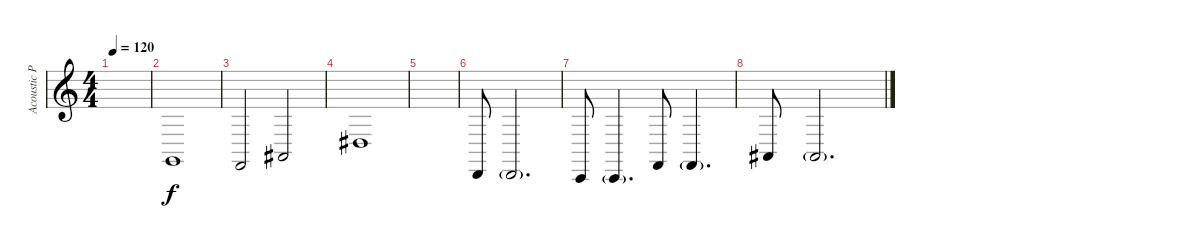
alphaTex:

\track ("Acoustic Piano" "Acoustic P") {instrument acousticgrandpiano}
\staff {score}
\tuning (E4 B3 G3 D3 A2 E2 B1) {hide}
\ts (4 4)
\tempo 120
\clef g2
\ks c
|
3.6.1 |
1.6.2 1.5.2 |
1.4.1 |
|
3.7.8 3.7{g}.2{d} |
1.7.8 1.7{g}.4{d} 1.6.8 1.6{g}.4{d} |
1.5.8 1.5{g}.2{d}
